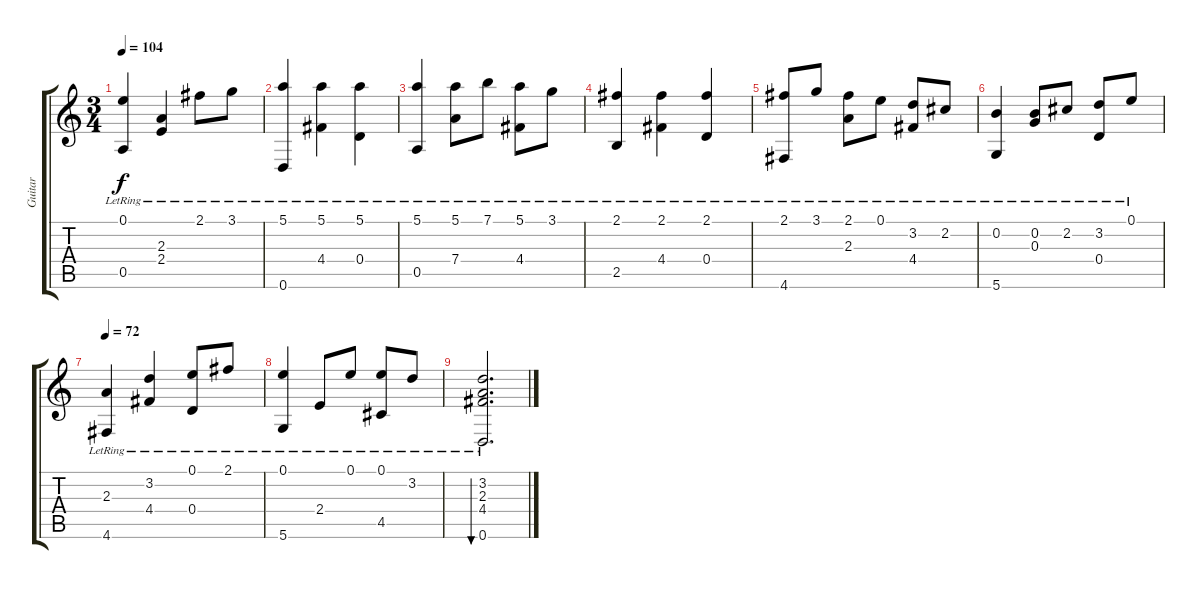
\track ("Guitar" "Guitar") {instrument acousticguitarnylon}
\staff {score tabs}
\tuning (E4 B3 G3 D3 A2 D2) {hide}
\ts (3 4)
\tempo 104
\clef g2
\ks c
(0.1{lr} 0.5{lr}).4{dy f} (2.3{lr} 2.4{lr}).4 2.1{lr}.8 3.1{lr}.8 |
(5.1{lr} 0.6{lr}).4 (5.1{lr} 4.4{lr}).4 (5.1{lr} 0.4{lr}).4 |
(5.1{lr} 0.5{lr}).4 (5.1{lr} 7.4{lr}).8 7.1{lr}.8 (5.1{lr} 4.4{lr}).8 3.1{lr}.8 |
(2.1{lr} 2.5{lr}).4 (2.1{lr} 4.4{lr}).4 (2.1{lr} 0.4{lr}).4 |
(2.1{lr} 4.6{lr}).8 3.1{lr}.8 (2.1{lr} 2.3{lr}).8 0.1{lr}.8 (3.2{lr} 4.4{lr}).8 2.2{lr}.8 |
(0.2{lr} 5.6{lr}).4 (0.2{lr} 0.3{lr}).8 2.2{lr}.8 (3.2{lr} 0.4{lr}).8 0.1{lr}.8 |
\tempo 72
(2.3{lr} 4.6{lr}).4 (3.2{lr} 4.4{lr}).4 (0.1{lr} 0.4{lr}).8 2.1{lr}.8 |
(0.1{lr} 5.6{lr}).4 2.4{lr}.8 0.1{lr}.8 (0.1{lr} 4.5{lr}).8 3.2{lr}.8 |
(3.2{lr} 2.3{lr} 4.4{lr} 0.6{lr}).2{d bu 480}
